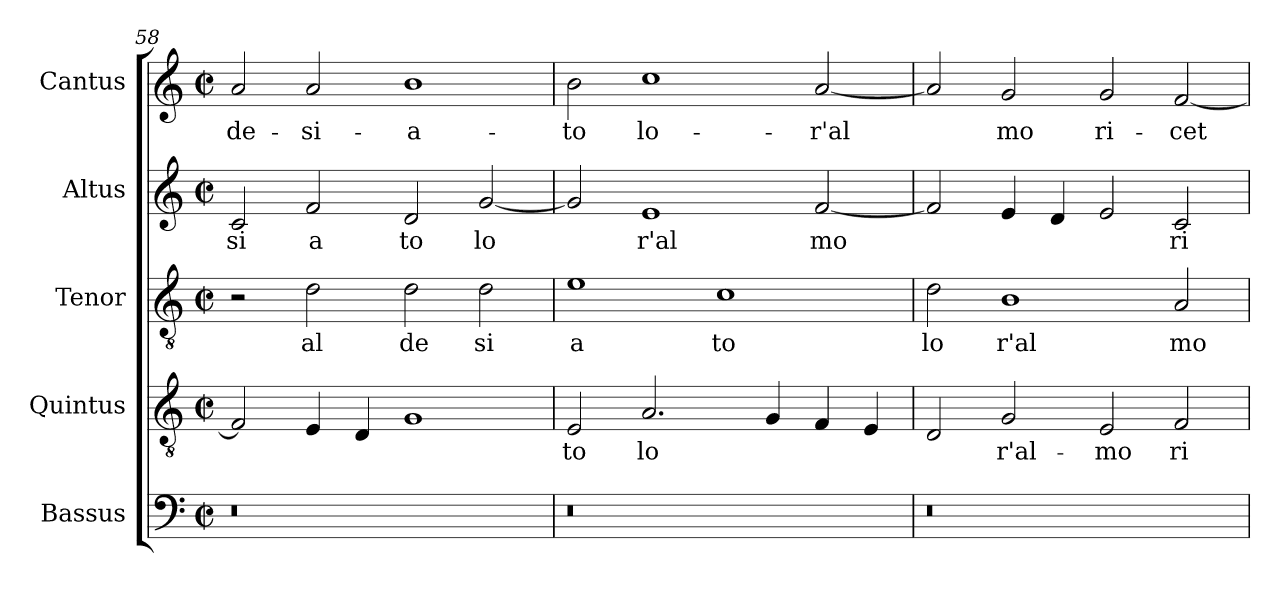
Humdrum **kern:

**kern	**kern	**text	**kern	**text	**kern	**text	**kern	**text
*part5	*part4	*part4	*part3	*part3	*part2	*part2	*part1	*part1
*staff5	*staff4	*staff4	*staff3	*staff3	*staff2	*staff2	*staff1	*staff1
*I"Bassus	*I"Quintus	*	*I"Tenor	*	*I"Altus	*	*I"Cantus	*
*clefF4	*clefGv2	*	*clefGv2	*	*clefG2	*	*clefG2	*
*k[]	*k[]	*	*k[]	*	*k[]	*	*k[]	*
*C:	*C:	*	*C:	*	*C:	*	*C:	*
*M2/2	*M2/2	*	*M2/2	*	*M2/2	*	*M2/2	*
*met(c|)	*met(c|)	*	*met(c|)	*	*met(c|)	*	*met(c|)	*
=58	=58	=58	=58	=58	=58	=58	=58	=58
!	!	!LO:LY:b:cj	!	!	!	!LO:LY:b:cj	!	!LO:LY:b:cj
0r	2F/]	--	2r	.	2c/	si	2a/	de-
!	!	!LO:LY:b:cj	!	!LO:LY:b:cj	!	!LO:LY:b:cj	!	!LO:LY:b:cj
.	4E/	--	2d\	al	2f/	a	2a/	-si-
!	!	!LO:LY:b:cj	!	!	!	!	!	!
.	4D/	--	.	.	.	.	.	.
!	!	!LO:LY:b:cj	!	!LO:LY:b:cj	!	!LO:LY:b:cj	!	!LO:LY:b:cj
.	1G	--	2d\	de	2d/	to	1b	-a-
!	!	!	!	!LO:LY:b:cj	!	!LO:LY:b:cj	!	!
.	.	.	2d\	si	[<2g/	lo	.	.
=59	=59	=59	=59	=59	=59	=59	=59	=59
!	!	!LO:LY:b:cj	!	!LO:LY:b:cj	!	!LO:LY:b:cj	!	!LO:LY:b:cj
0r	2E/	-to	1e	a	2g/]	.	2b\	-to
!	!	!LO:LY:b:cj	!	!	!	!LO:LY:b:cj	!	!LO:LY:b:cj
.	2.A/	lo-	.	.	1e	r'al	1cc	lo-
!	!	!	!	!LO:LY:b:cj	!	!	!	!
.	.	.	1c	to	.	.	.	.
!	!	!LO:LY:b:cj	!	!	!	!	!	!
.	4G/	--	.	.	.	.	.	.
!	!	!LO:LY:b:cj	!	!	!	!LO:LY:b:cj	!	!LO:LY:b:cj
.	4F/	--	.	.	[<2f/	mo	[<2a/	-r'al-
!	!	!LO:LY:b:cj	!	!	!	!	!	!
.	4E/	--	.	.	.	.	.	.
=60	=60	=60	=60	=60	=60	=60	=60	=60
!	!	!LO:LY:b:cj	!	!LO:LY:b:cj	!	!LO:LY:b:cj	!	!LO:LY:b:cj
0r	2D/	--	2d\	lo	2f/]	.	2a/]	--
!	!	!LO:LY:b:cj	!	!LO:LY:b:cj	!	!LO:LY:b:cj	!	!LO:LY:b:cj
.	2G/	-r'al-	1B	r'al	4e/	.	2g/	-mo
!	!	!	!	!	!	!LO:LY:b:cj	!	!
.	.	.	.	.	4d/	.	.	.
!	!	!LO:LY:b:cj	!	!	!	!LO:LY:b:cj	!	!LO:LY:b:cj
.	2E/	-mo	.	.	2e/	.	2g/	ri-
!	!	!LO:LY:b:cj	!	!LO:LY:b:cj	!	!LO:LY:b:cj	!	!LO:LY:b:cj
.	2F/	ri-	2A/	mo	2c/	ri	[<2f/	-cet-
=	=	=	=	=	=	=	=	=
*-	*-	*-	*-	*-	*-	*-	*-	*-
